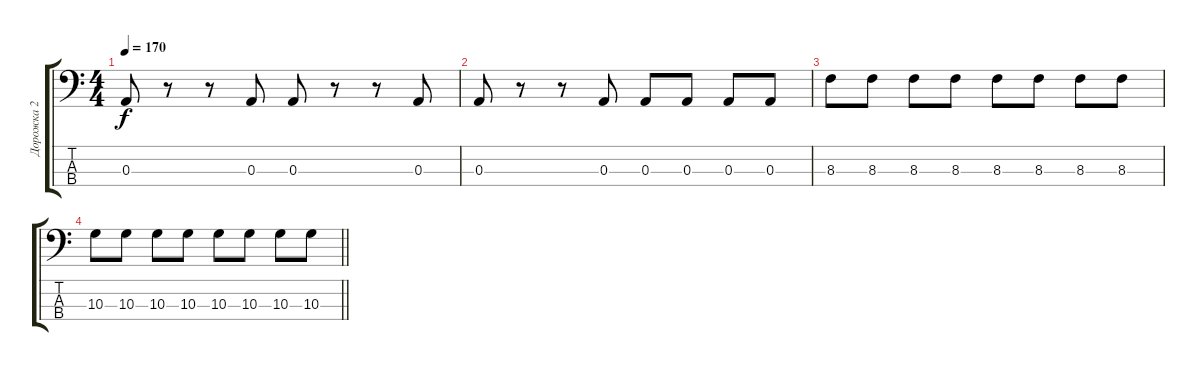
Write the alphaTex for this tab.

\track ("Дорожка 2" "Дорожка 2") {instrument electricbassfinger}
\staff {score tabs}
\tuning (G2 D2 A1 E1) {hide}
\ts (4 4)
\tempo 170
\clef f4
\ks c
0.3.8{dy f} r.8 r.8 0.3.8 0.3.8 r.8 r.8 0.3.8 |
0.3.8 r.8 r.8 0.3.8 0.3.8 0.3.8 0.3.8 0.3.8 |
8.3.8 8.3.8 8.3.8 8.3.8 8.3.8 8.3.8 8.3.8 8.3.8 |
\barLineRight lightlight
10.3.8 10.3.8 10.3.8 10.3.8 10.3.8 10.3.8 10.3.8 10.3.8
